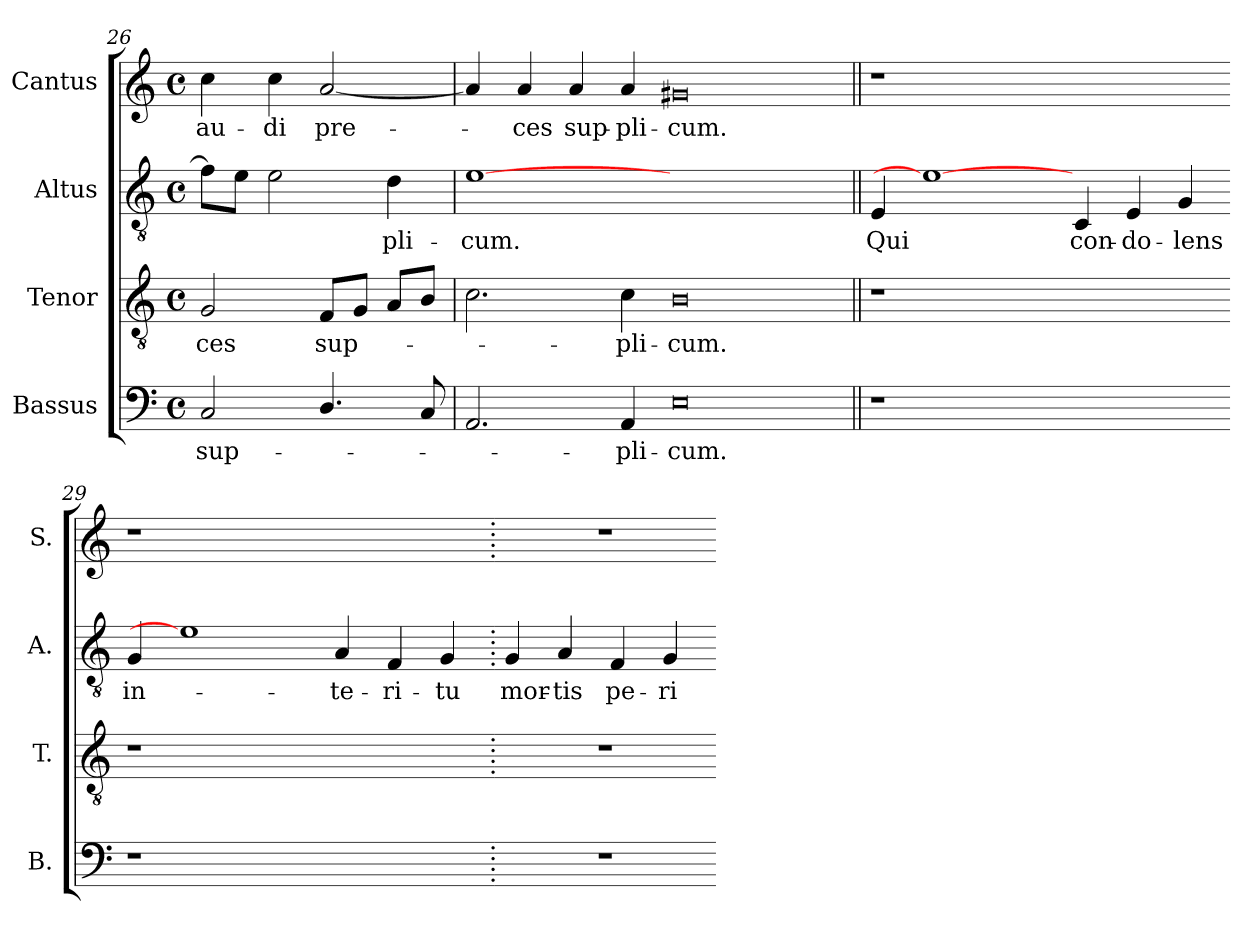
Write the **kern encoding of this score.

**kern	**text	**kern	**text	**kern	**text	**kern	**text
*part4	*part4	*part3	*part3	*part2	*part2	*part1	*part1
*staff4	*staff4	*staff3	*staff3	*staff2	*staff2	*staff1	*staff1
*I"Bassus	*	*I"Tenor	*	*I"Altus	*	*I"Cantus	*
*I'B.	*	*I'T.	*	*I'A.	*	*I'S.	*
*clefF4	*	*clefGv2	*	*clefGv2	*	*clefG2	*
*	*	*ITrd7c12	*	*ITrd7c12	*	*	*
*k[]	*	*k[]	*	*k[]	*	*k[]	*
*C:	*	*C:	*	*C:	*	*C:	*
*M4/4	*	*M4/4	*	*M4/4	*	*M4/4	*
*met(c)	*	*met(c)	*	*met(c)	*	*met(c)	*
=26	=26	=26	=26	=26	=26	=26	=26
!	!LO:LY:b:color=#000000	!	!	!	!	!	!
!	!	!	!LO:LY:b:color=#000000	!	!	!	!
!	!	!	!	!	!	!	!LO:LY:b:color=#000000
2Ci/	sup-	2GGi/	-ces	8Fi\L]	.	4cci\	-au-
.	.	.	.	8Ei\J	.	.	.
!	!	!	!	!	!	!	!LO:LY:b:color=#000000
.	.	.	.	2Ei\	.	4cci\	-di
!	!	!	!LO:LY:b:color=#000000	!	!	!	!
!	!	!	!	!	!	!	!LO:LY:b:color=#000000
4.Di/	.	8FFi/L	sup-	.	.	[2ai/	pre-
.	.	8GGi/J	.	.	.	.	.
!	!	!	!	!	!LO:LY:b:color=#000000	!	!
.	.	8AAi/L	.	4Di\	-pli-	.	.
8Ci/	.	8BBi/J	.	.	.	.	.
=27	=27	=27	=27	=27	=27	=27	=27
!	!	!	!	!	!LO:LY:b:color=#000000	!	!
2.AAi/	.	2.Ci\	.	[1Ei	-cum.	4ai/]	.
!	!	!	!	!	!	!	!LO:LY:b:color=#000000
.	.	.	.	.	.	4ai/	-ces
!	!	!	!	!	!	!	!LO:LY:b:color=#000000
.	.	.	.	.	.	4ai/	sup-
!	!LO:LY:b:color=#000000	!	!	!	!	!	!
!	!	!	!LO:LY:b:color=#000000	!	!	!	!
!	!	!	!	!	!	!	!LO:LY:b:color=#000000
4AAi/	-pli-	4Ci\	-pli-	.	.	4ai/	-pli-
!	!LO:LY:b:color=#000000	!	!	!	!	!	!
!	!	!	!LO:LY:b:color=#000000	!	!	!	!
!	!	!	!	!	!	!	!LO:LY:b:color=#000000
0Ei	-cum.	0BBi	-cum.	0ryy	.	0g#Xi	-cum.
!!LO:LB:g=z
=28||	=28||	=28||	=28||	=28||	=28||	=28||	=28||
!	!	!	!	!	!LO:LY:b:color=#000000	!	!
1r	.	1r	.	4EEi/	Qui	1r	.
.	.	.	.	1Ei_	.	.	.
1ryy	.	1ryy	.	.	.	1ryy	.
!	!	!	!	!	!LO:LY:b:color=#000000	!	!
.	.	.	.	4CCi/	con-	.	.
!	!	!	!	!	!LO:LY:b:color=#000000	!	!
.	.	.	.	4EEi/	-do-	.	.
!	!	!	!	!	!LO:LY:b:color=#000000	!	!
.	.	.	.	4GGi/	-lens	.	.
=29-	=29-	=29-	=29-	=29-	=29-	=29-	=29-
!	!	!	!	!	!LO:LY:b:color=#000000	!	!
1r	.	1r	.	4GGi/	in-	1r	.
.	.	.	.	1Ei]	.	.	.
1ryy	.	1ryy	.	.	.	1ryy	.
!	!	!	!	!	!LO:LY:b:color=#000000	!	!
.	.	.	.	4AAi/	-te-	.	.
!	!	!	!	!	!LO:LY:b:color=#000000	!	!
.	.	.	.	4FFi/	-ri-	.	.
!	!	!	!	!	!LO:LY:b:color=#000000	!	!
.	.	.	.	4GGi/	-tu	.	.
=30.	=30.	=30.	=30.	=30.	=30.	=30.	=30.
!	!	!	!	!	!LO:LY:b:color=#000000	!	!
1r	.	1r	.	4GGi/	mor-	1r	.
!	!	!	!	!	!LO:LY:b:color=#000000	!	!
.	.	.	.	4AAi/	-tis	.	.
!	!	!	!	!	!LO:LY:b:color=#000000	!	!
.	.	.	.	4FFi/	pe-	.	.
!	!	!	!	!	!LO:LY:b:color=#000000	!	!
.	.	.	.	4GGi/	-ri-	.	.
=-	=-	=-	=-	=-	=-	=-	=-
*-	*-	*-	*-	*-	*-	*-	*-
